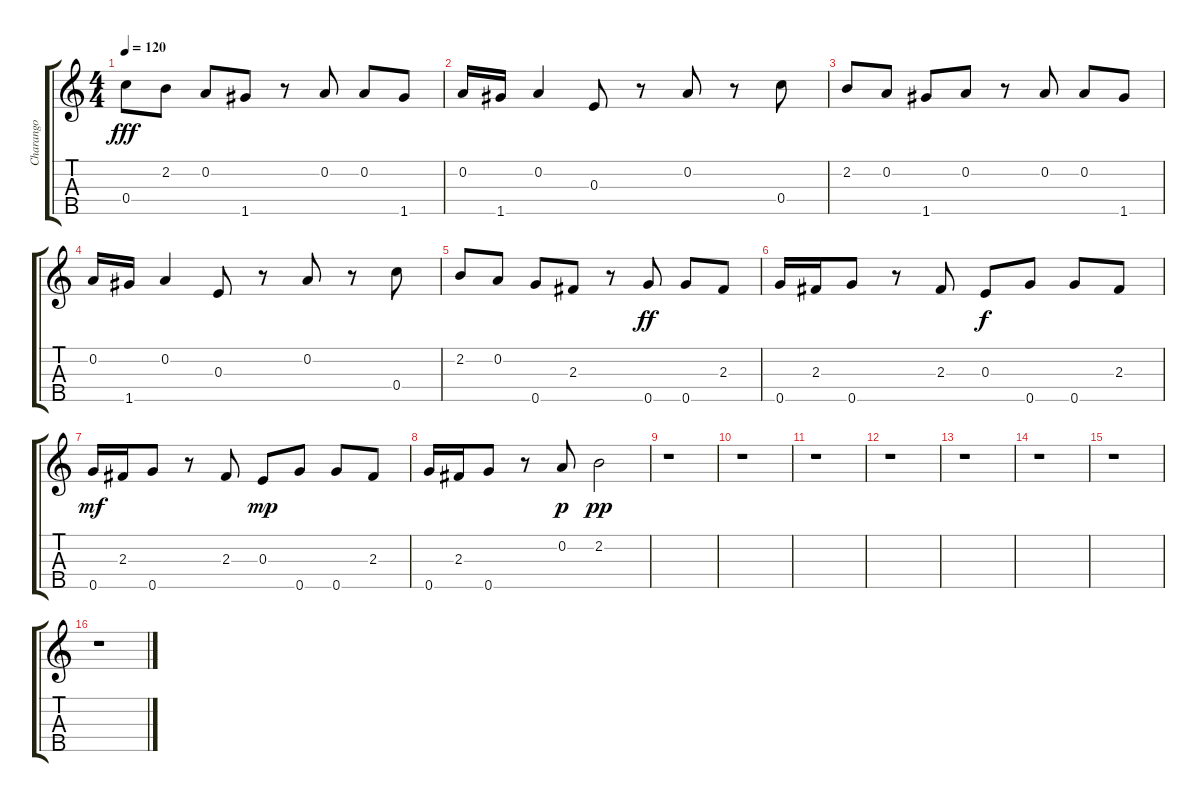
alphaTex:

\track ("Charango" "Charango") {instrument banjo}
\staff {score tabs}
\tuning (E4 A3 E3 C4 G3) {hide}
\displaytranspose 12
\ts (4 4)
\tempo 120
\clef g2
\ks c
0.4.8{dy fff} 2.2.8 0.2.8 1.5.8 r.8 0.2.8 0.2.8 1.5.8 |
0.2.16 1.5.16 0.2.4 0.3.8 r.8 0.2.8 r.8 0.4.8 |
2.2.8 0.2.8 1.5.8 0.2.8 r.8 0.2.8 0.2.8 1.5.8 |
0.2.16 1.5.16 0.2.4 0.3.8 r.8 0.2.8 r.8 0.4.8 |
2.2.8 0.2.8 0.5.8 2.3.8 r.8 0.5.8{dy ff} 0.5.8 2.3.8 |
0.5.16 2.3.16 0.5.8 r.8 2.3.8 0.3.8{dy f} 0.5.8 0.5.8 2.3.8 |
0.5.16{dy mf} 2.3.16 0.5.8 r.8 2.3.8 0.3.8{dy mp} 0.5.8 0.5.8 2.3.8 |
0.5.16 2.3.16 0.5.8 r.8 0.2.8{dy p} 2.2.2{dy pp} |
r.1 |
r.1 |
r.1 |
r.1 |
r.1 |
r.1 |
r.1 |
r.1
